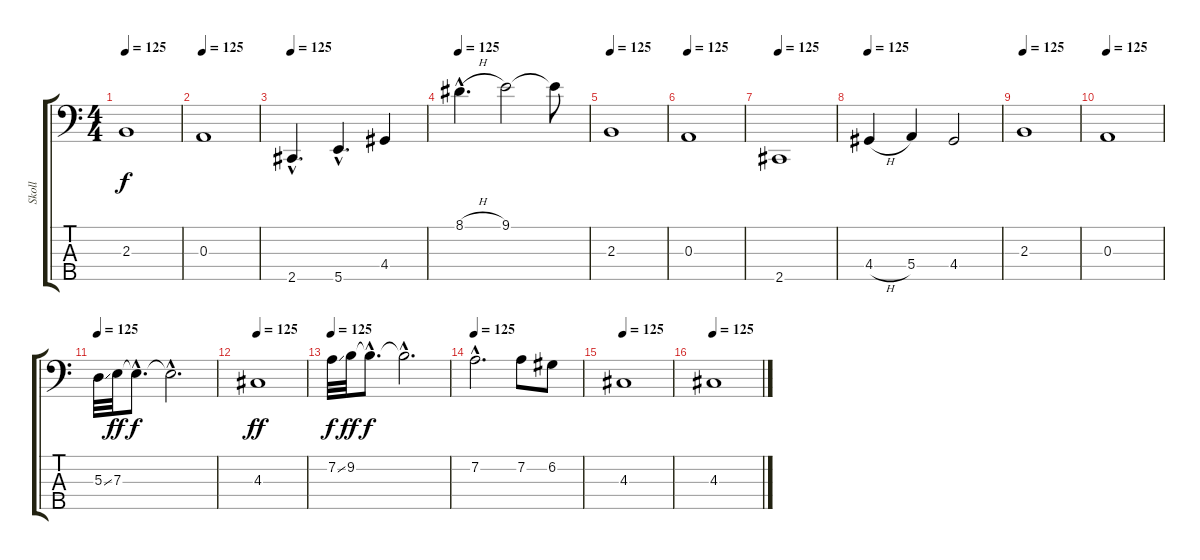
\track ("Skoll" "Skoll") {instrument electricbassfinger}
\staff {score tabs}
\tuning (G2 D2 A1 E1 B0) {hide}
\ts (4 4)
\tempo 125
\clef f4
\ks c
2.3.1{dy f} |
\tempo 125
0.3.1 |
\tempo 125
2.5{hac}.4{d} 5.5{hac}.4{d} 4.4.4 |
\tempo 125
8.1{h hac}.4{d} 9.1.2 9.1{t}.8 |
\tempo 125
2.3.1 |
\tempo 125
0.3.1 |
\tempo 125
2.5.1 |
\tempo 125
4.4{h}.4 5.4.4 4.4.2 |
\tempo 125
2.3.1 |
\tempo 125
0.3.1 |
\tempo 125
5.3{ss}.32 7.3.32{dy ff} 7.3{hac t}.8{d dy f} 7.3{hac t}.2{d} |
\tempo 125
4.3.1{dy ff} |
\tempo 125
7.2{ss}.32{dy f} 9.2.32{dy ff} 9.2{hac t}.8{d dy f} 9.2{hac t}.2{d} |
\tempo 125
7.2{hac}.2{d} 7.2.8 6.2.8 |
\tempo 125
4.3.1 |
\tempo 125
4.3.1
